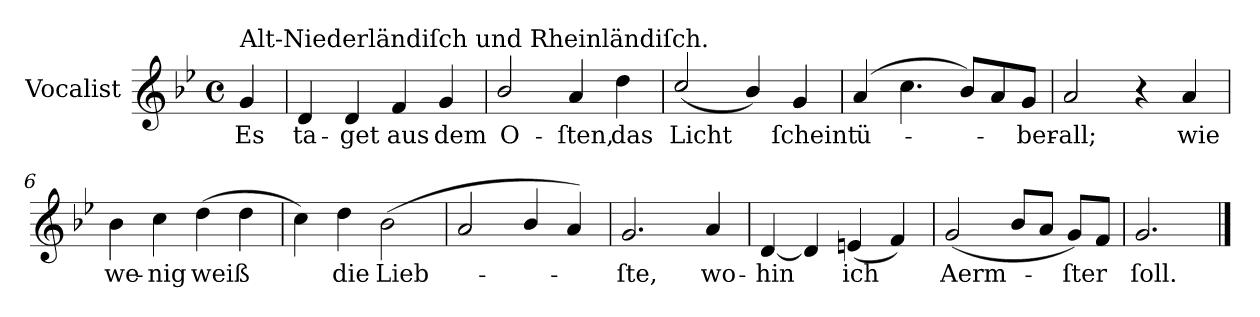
**kern	**text
*part1	*part1
*staff1	*staff1
*I"Vocalist	*
*k[b-e-]	*
*g:	*
*M4/4	*
*met(c)	*
=	=
!LO:TX:a:t=Alt-Niederländiſch und Rheinländiſch.	!
4g	Es
=1	=1
4d	ta-
4d	-get
4f	aus
4g	dem
=2	=2
2b-/	O-
4a	-ſten,
4dd	das
=3	=3
(2cc/	Licht
4b-/)	.
4g	ſcheint
=4	=4
(4a	ü-
4.cc	.
8b-L)	.
8a	.
8gJ	-ber-
=5	=5
2a	-all;
4r	.
4a	wie
=6	=6
4b-	we-
4cc	-nig
(4dd	weiß
4dd	.
=7	=7
4cc)	.
4dd	die
(2b-	Lieb-
=8	=8
2a	.
4b-/	.
4a)	.
=9	=9
2.g	-ſte,
4a	wo-
=10	=10
[4d	-hin
4d]	.
(>4en	ich
4f)	.
=11	=11
(2g	Aerm-
8b-L	.
8aJ	.
8gL)	-ſter
8fJ	.
=12	=12
2.g	ſoll.
==	==
*-	*-
